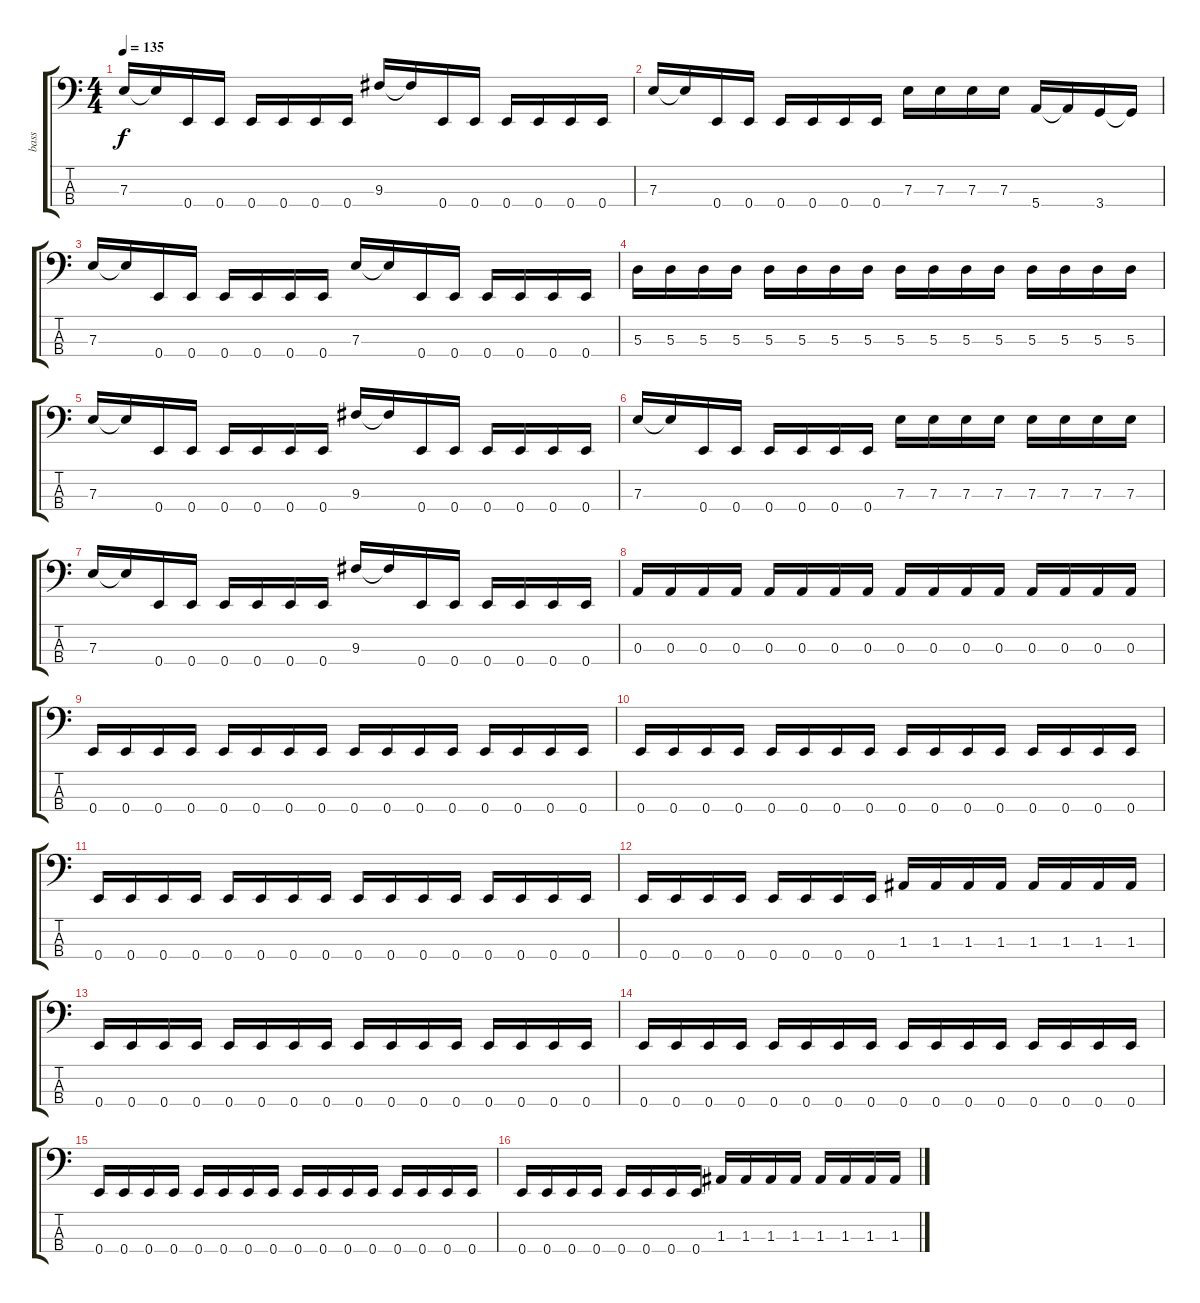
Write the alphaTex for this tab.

\track ("bass" "bass") {instrument electricbasspick}
\staff {score tabs}
\tuning (G2 D2 A1 E1) {hide}
\ts (4 4)
\tempo 135
\clef f4
\ks c
7.3.16{dy f} 7.3{t}.16 0.4.16 0.4.16 0.4.16 0.4.16 0.4.16 0.4.16 9.3.16 9.3{t}.16 0.4.16 0.4.16 0.4.16 0.4.16 0.4.16 0.4.16 |
7.3.16 7.3{t}.16 0.4.16 0.4.16 0.4.16 0.4.16 0.4.16 0.4.16 7.3.16 7.3.16 7.3.16 7.3.16 5.4.16 5.4{t}.16 3.4.16 3.4{t}.16 |
7.3.16 7.3{t}.16 0.4.16 0.4.16 0.4.16 0.4.16 0.4.16 0.4.16 7.3.16 7.3{t}.16 0.4.16 0.4.16 0.4.16 0.4.16 0.4.16 0.4.16 |
5.3.16 5.3.16 5.3.16 5.3.16 5.3.16 5.3.16 5.3.16 5.3.16 5.3.16 5.3.16 5.3.16 5.3.16 5.3.16 5.3.16 5.3.16 5.3.16 |
7.3.16 7.3{t}.16 0.4.16 0.4.16 0.4.16 0.4.16 0.4.16 0.4.16 9.3.16 9.3{t}.16 0.4.16 0.4.16 0.4.16 0.4.16 0.4.16 0.4.16 |
7.3.16 7.3{t}.16 0.4.16 0.4.16 0.4.16 0.4.16 0.4.16 0.4.16 7.3.16 7.3.16 7.3.16 7.3.16 7.3.16 7.3.16 7.3.16 7.3.16 |
7.3.16 7.3{t}.16 0.4.16 0.4.16 0.4.16 0.4.16 0.4.16 0.4.16 9.3.16 9.3{t}.16 0.4.16 0.4.16 0.4.16 0.4.16 0.4.16 0.4.16 |
0.3.16 0.3.16 0.3.16 0.3.16 0.3.16 0.3.16 0.3.16 0.3.16 0.3.16 0.3.16 0.3.16 0.3.16 0.3.16 0.3.16 0.3.16 0.3.16 |
0.4.16 0.4.16 0.4.16 0.4.16 0.4.16 0.4.16 0.4.16 0.4.16 0.4.16 0.4.16 0.4.16 0.4.16 0.4.16 0.4.16 0.4.16 0.4.16 |
0.4.16 0.4.16 0.4.16 0.4.16 0.4.16 0.4.16 0.4.16 0.4.16 0.4.16 0.4.16 0.4.16 0.4.16 0.4.16 0.4.16 0.4.16 0.4.16 |
0.4.16 0.4.16 0.4.16 0.4.16 0.4.16 0.4.16 0.4.16 0.4.16 0.4.16 0.4.16 0.4.16 0.4.16 0.4.16 0.4.16 0.4.16 0.4.16 |
0.4.16 0.4.16 0.4.16 0.4.16 0.4.16 0.4.16 0.4.16 0.4.16 1.3.16 1.3.16 1.3.16 1.3.16 1.3.16 1.3.16 1.3.16 1.3.16 |
0.4.16 0.4.16 0.4.16 0.4.16 0.4.16 0.4.16 0.4.16 0.4.16 0.4.16 0.4.16 0.4.16 0.4.16 0.4.16 0.4.16 0.4.16 0.4.16 |
0.4.16 0.4.16 0.4.16 0.4.16 0.4.16 0.4.16 0.4.16 0.4.16 0.4.16 0.4.16 0.4.16 0.4.16 0.4.16 0.4.16 0.4.16 0.4.16 |
0.4.16 0.4.16 0.4.16 0.4.16 0.4.16 0.4.16 0.4.16 0.4.16 0.4.16 0.4.16 0.4.16 0.4.16 0.4.16 0.4.16 0.4.16 0.4.16 |
0.4.16 0.4.16 0.4.16 0.4.16 0.4.16 0.4.16 0.4.16 0.4.16 1.3.16 1.3.16 1.3.16 1.3.16 1.3.16 1.3.16 1.3.16 1.3.16
